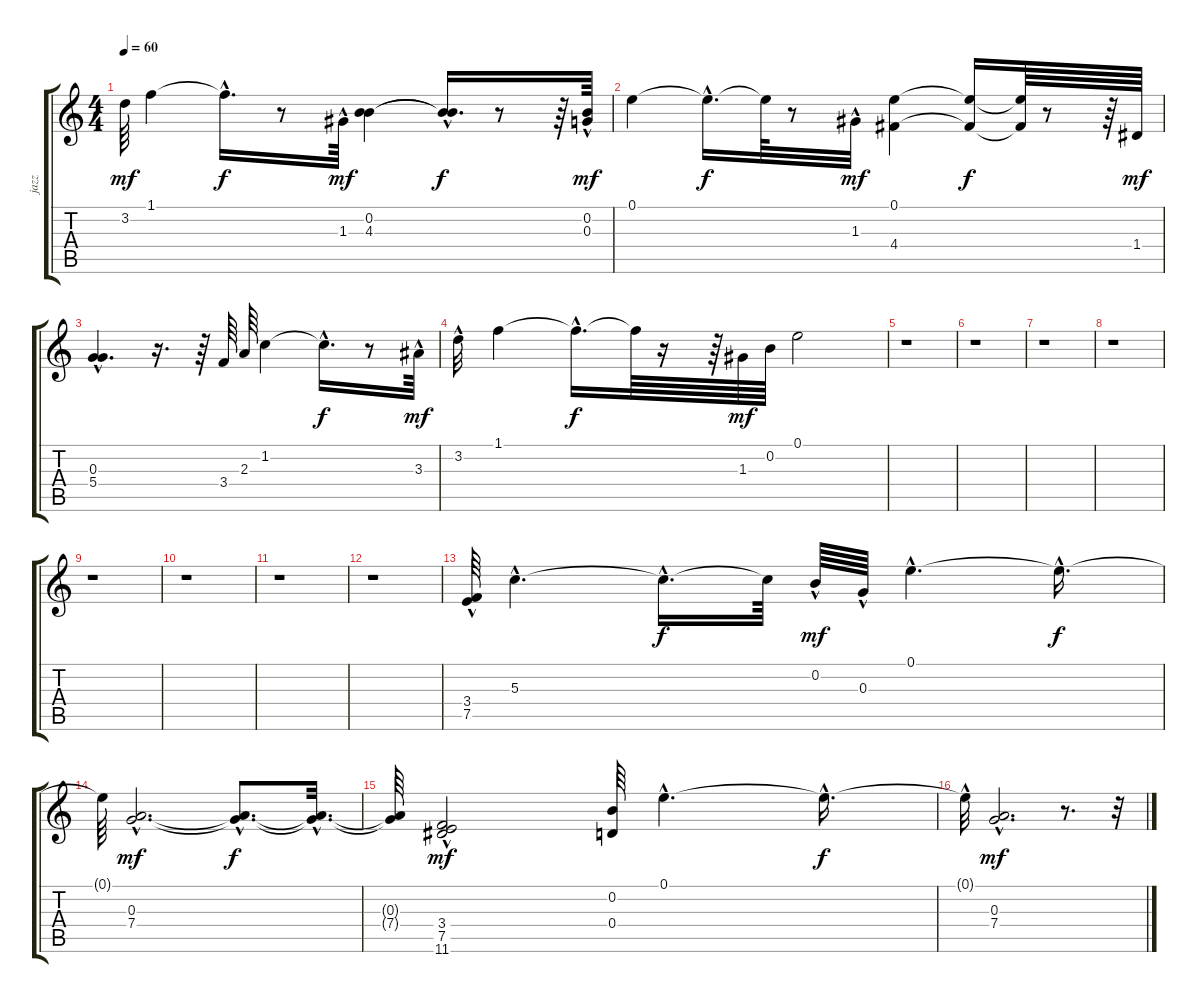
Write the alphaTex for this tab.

\track ("jazz" "jazz") {instrument electricguitarjazz}
\staff {score tabs}
\tuning (E4 B3 G3 D3 A2 E2) {hide}
\ts (4 4)
\tempo 60
\clef g2
\ks c
3.2.64{dy mf} 1.1.4 1.1{hac t}.16{d dy f} r.8 1.3{hac}.64{dy mf} (0.2 4.3).4 (0.2{hac t} 4.3{hac t}).16{d dy f} r.8 r.64 (0.2{hac} 0.3).64{dy mf} |
0.1.4 0.1{hac t}.16{d dy f} 0.1{t}.64 r.8 1.3{hac}.32{dy mf} (0.1 4.4).4 (0.1{t} 4.4{t}).16{dy f} (0.1{t} 4.4{t}).64 r.8 r.64 1.4.64{dy mf} |
(0.3{hac} 5.4{hac}).4{d} r.16{d} r.64 3.4.64 2.3.64 1.2.4 1.2{hac t}.16{d dy f} r.8 3.3{hac}.64{dy mf} |
3.2{hac}.32 1.1.4 1.1{hac t}.16{d dy f} 1.1{t}.64 r.16 r.64 1.3.64{dy mf} 0.2.64 0.1.2 |
r.1 |
r.1 |
r.1 |
r.1 |
r.1 |
r.1 |
r.1 |
r.1 |
(3.4{hac} 7.5{hac}).64 5.3{hac}.4{d} 5.3{hac t}.16{d dy f} 5.3{t}.64 0.2{hac}.64{dy mf} 0.3{hac}.64 0.1{hac}.4{d} 0.1{hac t}.16{d dy f} |
0.1{t}.64 (0.3{hac} 7.4{hac}).2{d dy mf} (0.3{hac t} 7.4{hac t}).8{d dy f} (0.3{hac t} 7.4{hac t}).32{d} |
(0.3{t} 7.4{t}).64 (3.4{hac} 7.5{hac} 11.6{hac}).2{dy mf} (0.2 0.4).64 0.1{hac}.4{d} 0.1{hac t}.16{d dy f} |
0.1{hac t}.32 (0.3{hac} 7.4{hac}).2{d dy mf} r.8{d} r.32
